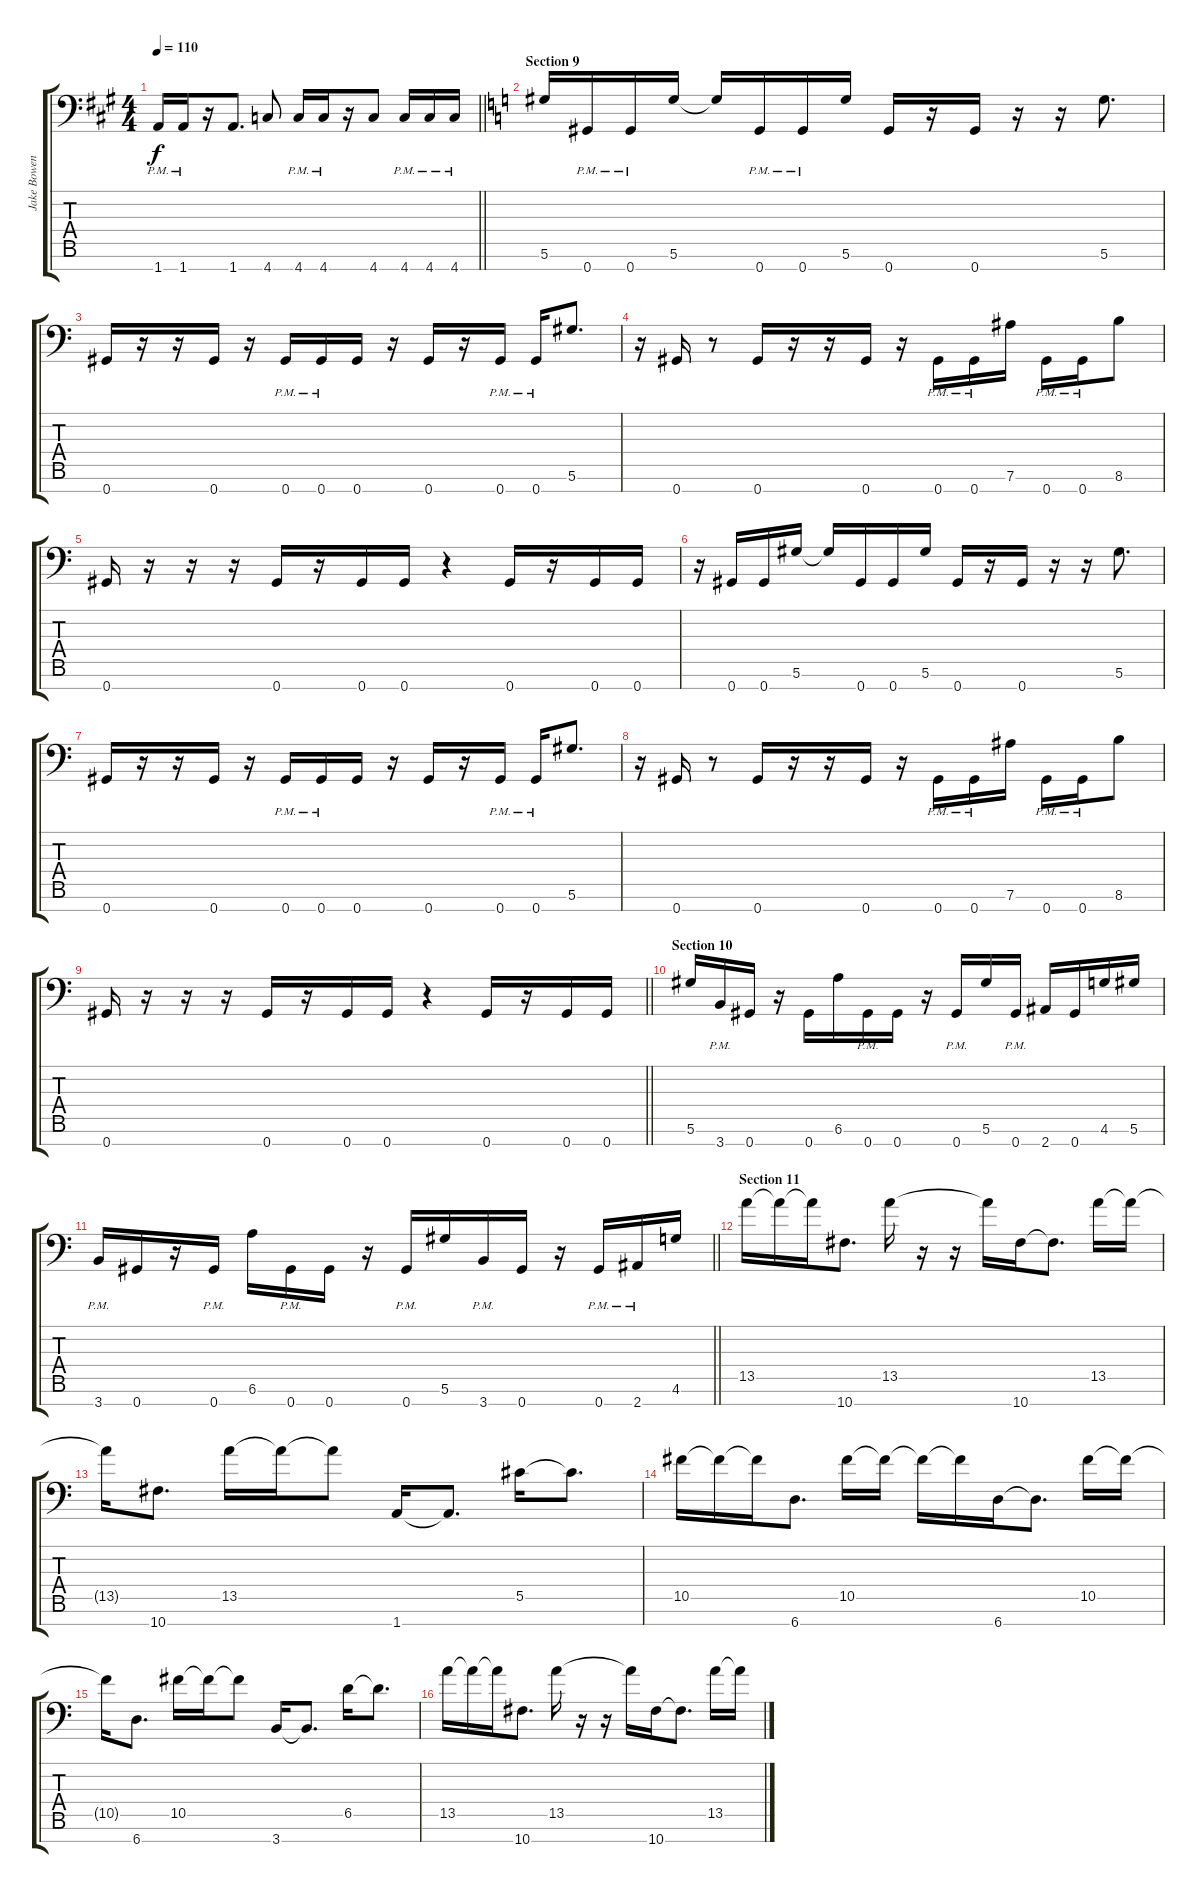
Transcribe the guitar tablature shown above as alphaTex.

\track ("Jake Bowen" "Jake Bowen") {instrument distortionguitar}
\staff {score tabs}
\tuning (Eb4 Bb3 Gb3 Db3 Ab2 Eb2 Ab1) {hide}
\ts (4 4)
\tempo 110
\clef f4
\barLineRight lightlight
\ks f#minor
1.7{pm}.16{dy f} 1.7{pm}.16 r.16 1.7.8{d} 4.7.8 4.7{pm}.16 4.7{pm}.16 r.16 4.7.8 4.7{pm}.16 4.7{pm}.16 4.7{pm}.16 |
\section ("" "Section 9")
\ks c
5.6.16 0.7{pm}.16 0.7{pm}.16 5.6.16 5.6{t}.16 0.7{pm}.16 0.7{pm}.16 5.6.16 0.7.16 r.16 0.7.16 r.16 r.16 5.6.8{d} |
0.7.16 r.16 r.16 0.7.16 r.16 0.7{pm}.16 0.7{pm}.16 0.7.16 r.16 0.7.16 r.16 0.7{pm}.16 0.7{pm}.16 5.6.8{d} |
r.16 0.7.16 r.8 0.7.16 r.16 r.16 0.7.16 r.16 0.7{pm}.16 0.7{pm}.16 7.6.16 0.7{pm}.16 0.7{pm}.16 8.6.8 |
0.7.16 r.16 r.16 r.16 0.7.16 r.16 0.7.16 0.7.16 r.4 0.7.16 r.16 0.7.16 0.7.16 |
r.16 0.7.16 0.7.16 5.6.16 5.6{t}.16 0.7.16 0.7.16 5.6.16 0.7.16 r.16 0.7.16 r.16 r.16 5.6.8{d} |
0.7.16 r.16 r.16 0.7.16 r.16 0.7{pm}.16 0.7{pm}.16 0.7.16 r.16 0.7.16 r.16 0.7{pm}.16 0.7{pm}.16 5.6.8{d} |
r.16 0.7.16 r.8 0.7.16 r.16 r.16 0.7.16 r.16 0.7{pm}.16 0.7{pm}.16 7.6.16 0.7{pm}.16 0.7{pm}.16 8.6.8 |
\barLineRight lightlight
0.7.16 r.16 r.16 r.16 0.7.16 r.16 0.7.16 0.7.16 r.4 0.7.16 r.16 0.7.16 0.7.16 |
\section ("" "Section 10")
5.6.16 3.7{pm}.16 0.7.16 r.16 0.7.16 6.6.16 0.7{pm}.16 0.7.16 r.16 0.7{pm}.16 5.6.16 0.7{pm}.16 2.7.16 0.7.16 4.6.16 5.6.16 |
\barLineRight lightlight
3.7{pm}.16 0.7.16 r.16 0.7{pm}.16 6.6.16 0.7{pm}.16 0.7.16 r.16 0.7{pm}.16 5.6.16 3.7{pm}.16 0.7.16 r.16 0.7{pm}.16 2.7{pm}.16 4.6.16 |
\section ("" "Section 11")
13.5.16 13.5{t}.16 13.5{t}.16 10.7.8{d} 13.5.16 r.16 r.16 13.5{t}.16 10.7.16 10.7{t}.8{d} 13.5.16 13.5{t}.16 |
13.5{t}.16 10.7.8{d} 13.5.16 13.5{t}.16 13.5{t}.8 1.7.16 1.7{t}.8{d} 5.5.16 5.5{t}.8{d} |
10.5.16 10.5{t}.16 10.5{t}.16 6.7.8{d} 10.5.16 10.5{t}.16 10.5{t}.16 10.5{t}.16 6.7.16 6.7{t}.8{d} 10.5.16 10.5{t}.16 |
10.5{t}.16 6.7.8{d} 10.5.16 10.5{t}.16 10.5{t}.8 3.7.16 3.7{t}.8{d} 6.5.16 6.5{t}.8{d} |
13.5.16 13.5{t}.16 13.5{t}.16 10.7.8{d} 13.5.16 r.16 r.16 13.5{t}.16 10.7.16 10.7{t}.8{d} 13.5.16 13.5{t}.16
